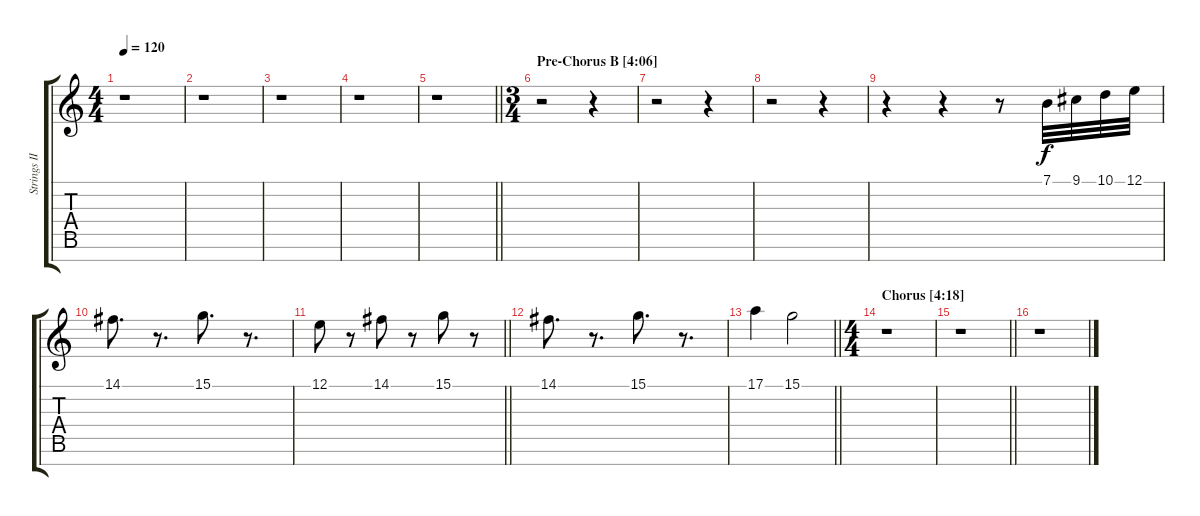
\track ("Strings II" "Strings II") {instrument stringensemble1}
\staff {score tabs}
\tuning (E4 B3 G3 D3 A2 E2 B1) {hide}
\ts (4 4)
\tempo 120
\clef g2
\ks c
r.1{dy f} |
r.1 |
r.1 |
r.1 |
\barLineRight lightlight
r.1 |
\ts (3 4)
\section ("" "Pre-Chorus B [4:06]")
r.2 r.4 |
r.2 r.4 |
r.2 r.4 |
r.4 r.4 r.8 7.1.32{volume 13 instrument stringensemble1} 9.1.32 10.1.32 12.1.32 |
14.1.8{d} r.8{d} 15.1.8{d} r.8{d} |
\barLineRight lightlight
12.1.8 r.8 14.1.8 r.8 15.1.8 r.8 |
14.1.8{d} r.8{d} 15.1.8{d} r.8{d} |
\barLineRight lightlight
17.1.4 15.1.2 |
\ts (4 4)
\section ("" "Chorus [4:18]")
r.1 |
\barLineRight lightlight
r.1 |
r.1
